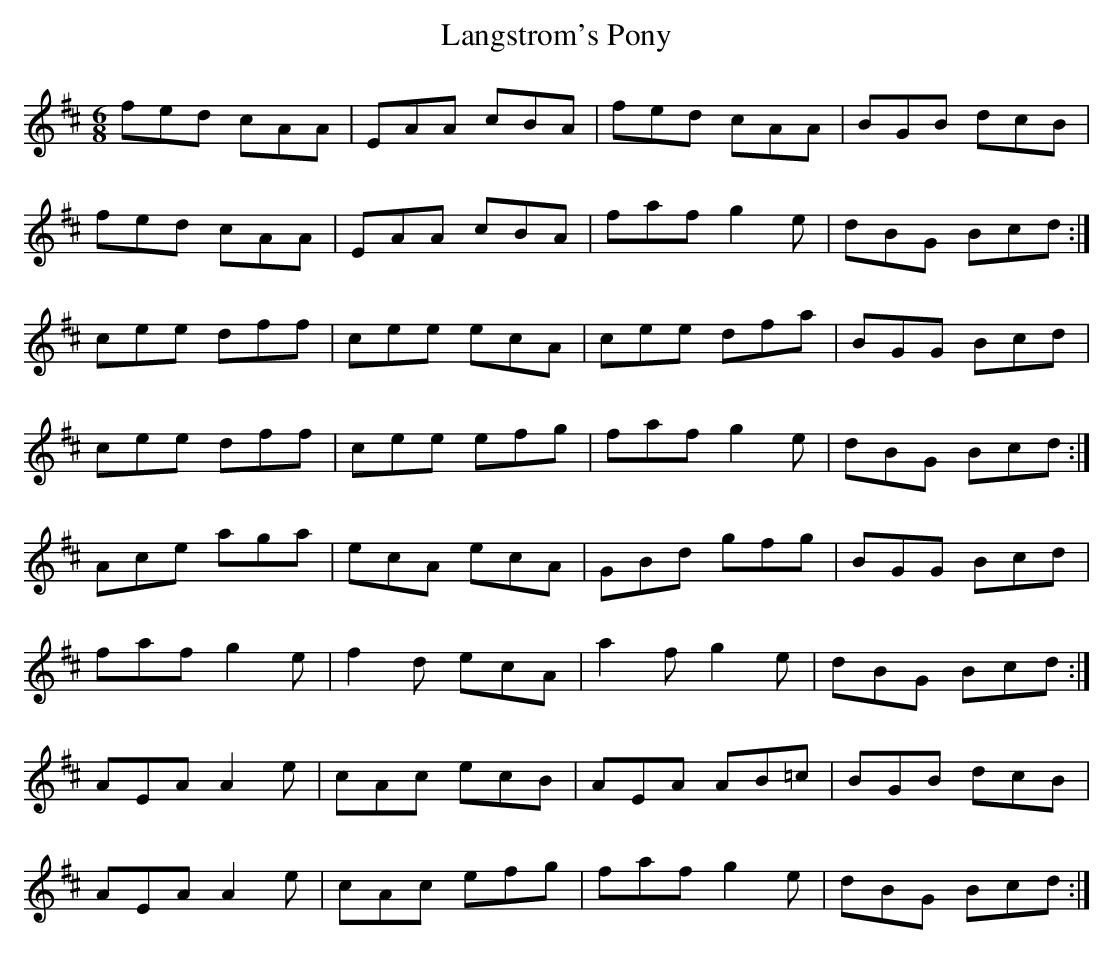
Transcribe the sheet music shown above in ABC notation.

X:1
T: Langstrom's Pony
M: 6/8
L: 1/8
K: Amix
fed cAA|EAA cBA|fed cAA|BGB dcB|
fed cAA|EAA cBA|faf g2e|dBG Bcd :|
cee dff|cee ecA|cee dfa|BGG Bcd|
cee dff|cee efg|faf g2e|dBG Bcd :|
Ace aga|ecA ecA|GBd gfg|BGG Bcd|
faf g2e|f2d ecA|a2f g2e|dBG Bcd :|
AEA A2e|cAc ecB|AEA AB=c|BGB dcB|
AEA A2e|cAc efg|faf g2e|dBG Bcd :|
